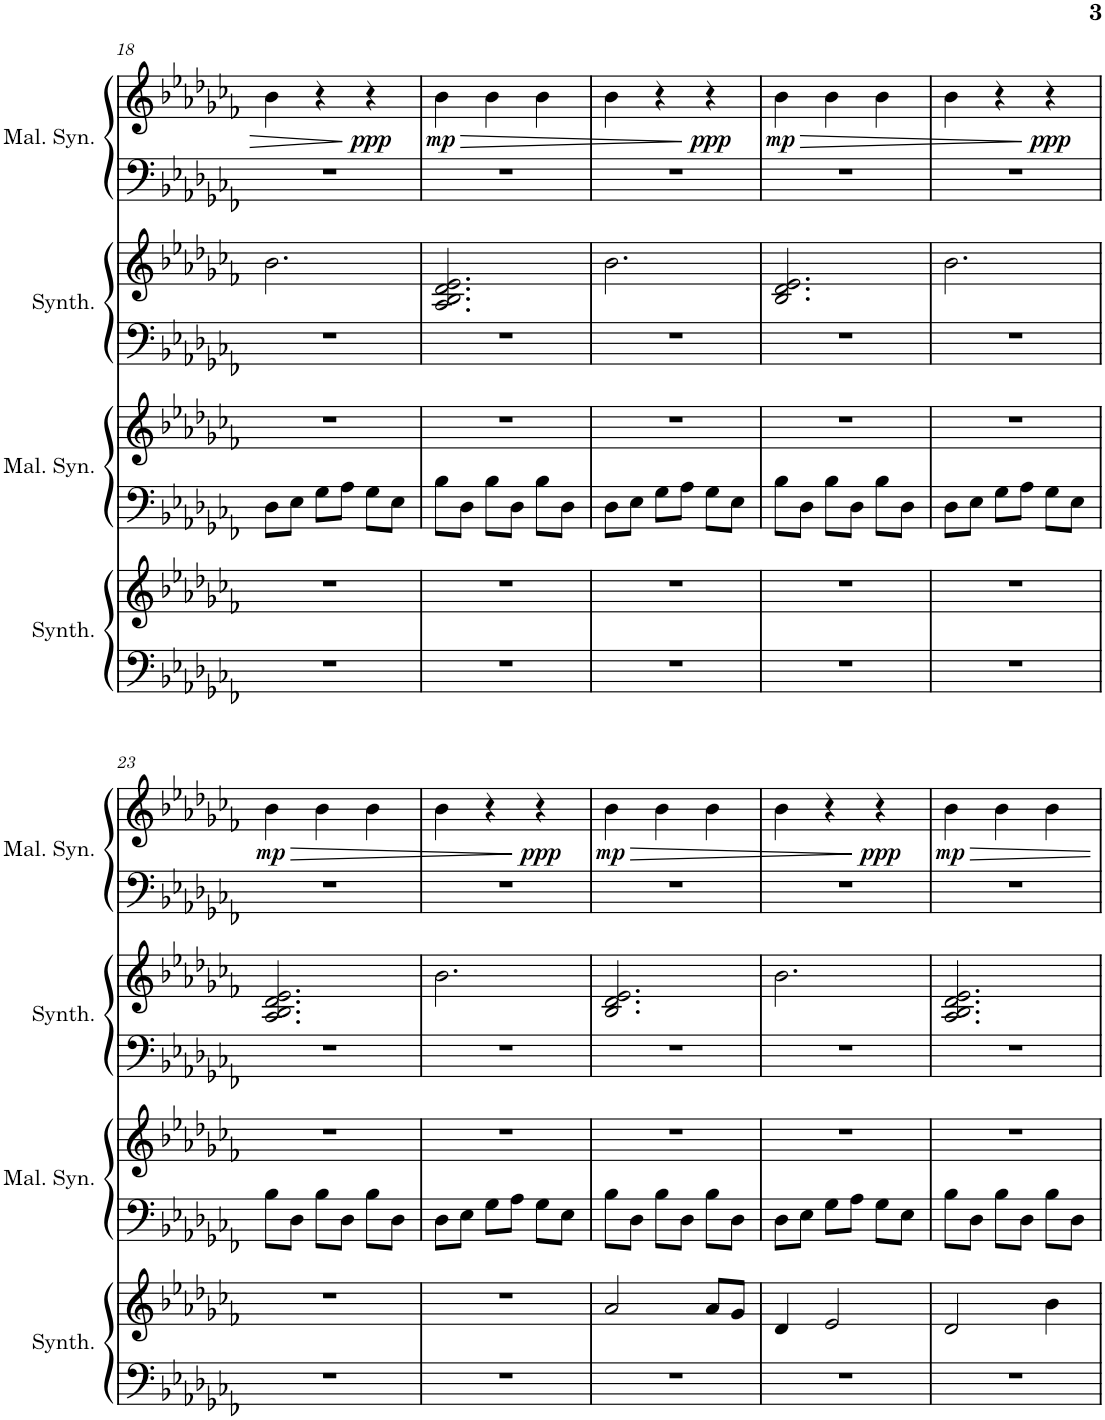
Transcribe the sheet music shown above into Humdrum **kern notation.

**kern	**kern	**kern	**kern	**kern	**kern	**kern	**kern	**dynam
*part4	*part4	*part3	*part3	*part2	*part2	*part1	*part1	*part1
*staff8	*staff7	*staff6	*staff5	*staff4	*staff3	*staff2	*staff1	*staff1/2
*I"Halo Synthesizer	*	*I"Mallet Synthesizer	*	*I"Rain Synthesizer	*	*I"Mallet Synthesizer	*	*
*I'Synth.	*	*I'Mal. Syn.	*	*I'Synth.	*	*I'Mal. Syn.	*	*
!!LO:PB:g=z
*clefF4	*clefG2	*clefF4	*clefG2	*clefF4	*clefG2	*clefF4	*clefG2	*
*k[b-e-a-d-g-c-f-]	*k[b-e-a-d-g-c-f-]	*k[b-e-a-d-g-c-f-]	*k[b-e-a-d-g-c-f-]	*k[b-e-a-d-g-c-f-]	*k[b-e-a-d-g-c-f-]	*k[b-e-a-d-g-c-f-]	*k[b-e-a-d-g-c-f-]	*
*M3/4	*M3/4	*M3/4	*M3/4	*M3/4	*M3/4	*M3/4	*M3/4	*
=18	=18	=18	=18	=18	=18	=18	=18	=18
2.r	2.r	8D-\L	2.r	2.r	2.b-\	2.r	4b-\	.
.	.	8E-\J	.	.	.	.	.	.
.	.	8G-\L	.	.	.	.	4r	.
.	.	8A-\J	.	.	.	.	.	.
!	!	!	!	!	!	!	!	!LO:DY:b
.	.	8G-\L	.	.	.	.	4r	ppp
.	.	8E-\J	.	.	.	.	.	.
=19	=19	=19	=19	=19	=19	=19	=19	=19
!	!	!	!	!	!	!	!	!LO:HP:b
!	!	!	!	!	!	!	!	!LO:DY:n=1:b
2.r	2.r	8B-\L	2.r	2.r	2.A-/ 2.B-/ 2.d-/ 2.e-/	2.r	4b-\	> mp
.	.	8D-\J	.	.	.	.	.	.
.	.	8B-\L	.	.	.	.	4b-\	.
.	.	8D-\J	.	.	.	.	.	.
.	.	8B-\L	.	.	.	.	4b-\	.
.	.	8D-\J	.	.	.	.	.	.
=20	=20	=20	=20	=20	=20	=20	=20	=20
2.r	2.r	8D-\L	2.r	2.r	2.b-\	2.r	4b-\	.
.	.	8E-\J	.	.	.	.	.	.
.	.	8G-\L	.	.	.	.	4r	.
.	.	8A-\J	.	.	.	.	.	.
!	!	!	!	!	!	!	!	!LO:DY:n=1:b
.	.	8G-\L	.	.	.	.	4r	] ppp
.	.	8E-\J	.	.	.	.	.	.
=21	=21	=21	=21	=21	=21	=21	=21	=21
!	!	!	!	!	!	!	!	!LO:HP:b
!	!	!	!	!	!	!	!	!LO:DY:n=1:b
2.r	2.r	8B-\L	2.r	2.r	2.B-/ 2.d-/ 2.e-/	2.r	4b-\	> mp
.	.	8D-\J	.	.	.	.	.	.
.	.	8B-\L	.	.	.	.	4b-\	.
.	.	8D-\J	.	.	.	.	.	.
.	.	8B-\L	.	.	.	.	4b-\	.
.	.	8D-\J	.	.	.	.	.	.
=22	=22	=22	=22	=22	=22	=22	=22	=22
2.r	2.r	8D-\L	2.r	2.r	2.b-\	2.r	4b-\	.
.	.	8E-\J	.	.	.	.	.	.
.	.	8G-\L	.	.	.	.	4r	.
.	.	8A-\J	.	.	.	.	.	.
!	!	!	!	!	!	!	!	!LO:DY:n=1:b
.	.	8G-\L	.	.	.	.	4r	] ppp
.	.	8E-\J	.	.	.	.	.	.
!!LO:LB:g=z
=23	=23	=23	=23	=23	=23	=23	=23	=23
!	!	!	!	!	!	!	!	!LO:HP:b
!	!	!	!	!	!	!	!	!LO:DY:n=1:b
2.r	2.r	8B-\L	2.r	2.r	2.A-/ 2.B-/ 2.d-/ 2.e-/	2.r	4b-\	> mp
.	.	8D-\J	.	.	.	.	.	.
.	.	8B-\L	.	.	.	.	4b-\	.
.	.	8D-\J	.	.	.	.	.	.
.	.	8B-\L	.	.	.	.	4b-\	.
.	.	8D-\J	.	.	.	.	.	.
=24	=24	=24	=24	=24	=24	=24	=24	=24
2.r	2.r	8D-\L	2.r	2.r	2.b-\	2.r	4b-\	.
.	.	8E-\J	.	.	.	.	.	.
.	.	8G-\L	.	.	.	.	4r	.
.	.	8A-\J	.	.	.	.	.	.
!	!	!	!	!	!	!	!	!LO:DY:n=1:b
.	.	8G-\L	.	.	.	.	4r	] ppp
.	.	8E-\J	.	.	.	.	.	.
=25	=25	=25	=25	=25	=25	=25	=25	=25
!	!	!	!	!	!	!	!	!LO:HP:b
!	!	!	!	!	!	!	!	!LO:DY:n=1:b
2.r	2a-/	8B-\L	2.r	2.r	2.B-/ 2.d-/ 2.e-/	2.r	4b-\	> mp
.	.	8D-\J	.	.	.	.	.	.
.	.	8B-\L	.	.	.	.	4b-\	.
.	.	8D-\J	.	.	.	.	.	.
.	8a-/L	8B-\L	.	.	.	.	4b-\	.
.	8g-/J	8D-\J	.	.	.	.	.	.
=26	=26	=26	=26	=26	=26	=26	=26	=26
2.r	4d-/	8D-\L	2.r	2.r	2.b-\	2.r	4b-\	.
.	.	8E-\J	.	.	.	.	.	.
.	2e-/	8G-\L	.	.	.	.	4r	.
.	.	8A-\J	.	.	.	.	.	.
!	!	!	!	!	!	!	!	!LO:DY:n=1:b
.	.	8G-\L	.	.	.	.	4r	] ppp
.	.	8E-\J	.	.	.	.	.	.
=27	=27	=27	=27	=27	=27	=27	=27	=27
!	!	!	!	!	!	!	!	!LO:DY:b
2.r	2d-/	8B-\L	2.r	2.r	2.A-/ 2.B-/ 2.d-/ 2.e-/	2.r	4b-\	mp
.	.	8D-\J	.	.	.	.	.	.
.	.	8B-\L	.	.	.	.	4b-\	.
.	.	8D-\J	.	.	.	.	.	.
.	4b-\	8B-\L	.	.	.	.	4b-\	.
.	.	8D-\J	.	.	.	.	.	.
=	=	=	=	=	=	=	=	=
*-	*-	*-	*-	*-	*-	*-	*-	*-
